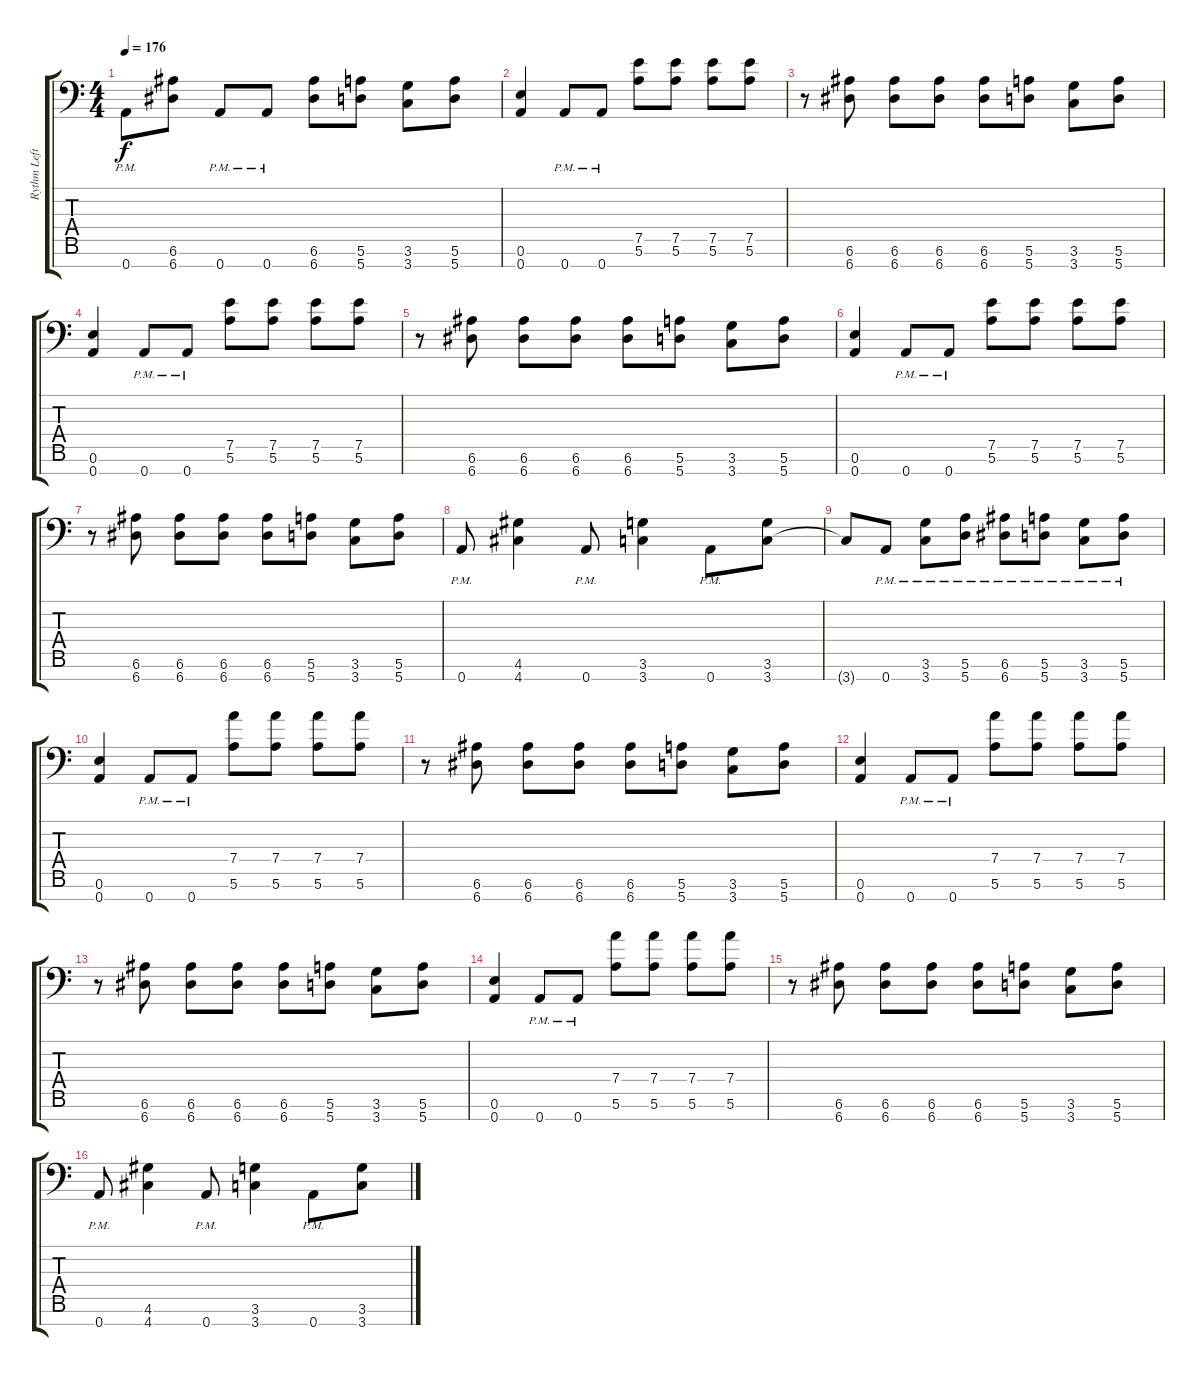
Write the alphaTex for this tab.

\track ("Rythm Left" "Rythm Left") {instrument distortionguitar}
\staff {score tabs}
\tuning (E4 B3 G3 D3 A2 E2 A1) {hide}
\ts (4 4)
\tempo 176
\clef f4
\ks c
0.7{pm}.8{dy f} (6.6 6.7).8 0.7{pm}.8 0.7{pm}.8 (6.6 6.7).8 (5.6 5.7).8 (3.6 3.7).8 (5.6 5.7).8 |
(0.6 0.7).4 0.7{pm}.8 0.7{pm}.8 (7.5 5.6).8 (7.5 5.6).8 (7.5 5.6).8 (7.5 5.6).8 |
r.8 (6.6 6.7).8 (6.6 6.7).8 (6.6 6.7).8 (6.6 6.7).8 (5.6 5.7).8 (3.6 3.7).8 (5.6 5.7).8 |
(0.6 0.7).4 0.7{pm}.8 0.7{pm}.8 (7.5 5.6).8 (7.5 5.6).8 (7.5 5.6).8 (7.5 5.6).8 |
r.8 (6.6 6.7).8 (6.6 6.7).8 (6.6 6.7).8 (6.6 6.7).8 (5.6 5.7).8 (3.6 3.7).8 (5.6 5.7).8 |
(0.6 0.7).4 0.7{pm}.8 0.7{pm}.8 (7.5 5.6).8 (7.5 5.6).8 (7.5 5.6).8 (7.5 5.6).8 |
r.8 (6.6 6.7).8 (6.6 6.7).8 (6.6 6.7).8 (6.6 6.7).8 (5.6 5.7).8 (3.6 3.7).8 (5.6 5.7).8 |
0.7{pm}.8 (4.6 4.7).4 0.7{pm}.8 (3.6 3.7).4 0.7{pm}.8 (3.6 3.7).8 |
3.7{t}.8 0.7{pm}.8 (3.6{pm} 3.7{pm}).8 (5.6{pm} 5.7{pm}).8 (6.6{pm} 6.7{pm}).8 (5.6{pm} 5.7{pm}).8 (3.6{pm} 3.7{pm}).8 (5.6{pm} 5.7{pm}).8 |
(0.6 0.7).4 0.7{pm}.8 0.7{pm}.8 (7.4 5.6).8 (7.4 5.6).8 (7.4 5.6).8 (7.4 5.6).8 |
r.8 (6.6 6.7).8 (6.6 6.7).8 (6.6 6.7).8 (6.6 6.7).8 (5.6 5.7).8 (3.6 3.7).8 (5.6 5.7).8 |
(0.6 0.7).4 0.7{pm}.8 0.7{pm}.8 (7.4 5.6).8 (7.4 5.6).8 (7.4 5.6).8 (7.4 5.6).8 |
r.8 (6.6 6.7).8 (6.6 6.7).8 (6.6 6.7).8 (6.6 6.7).8 (5.6 5.7).8 (3.6 3.7).8 (5.6 5.7).8 |
(0.6 0.7).4 0.7{pm}.8 0.7{pm}.8 (7.4 5.6).8 (7.4 5.6).8 (7.4 5.6).8 (7.4 5.6).8 |
r.8 (6.6 6.7).8 (6.6 6.7).8 (6.6 6.7).8 (6.6 6.7).8 (5.6 5.7).8 (3.6 3.7).8 (5.6 5.7).8 |
0.7{pm}.8 (4.6 4.7).4 0.7{pm}.8 (3.6 3.7).4 0.7{pm}.8 (3.6 3.7).8
